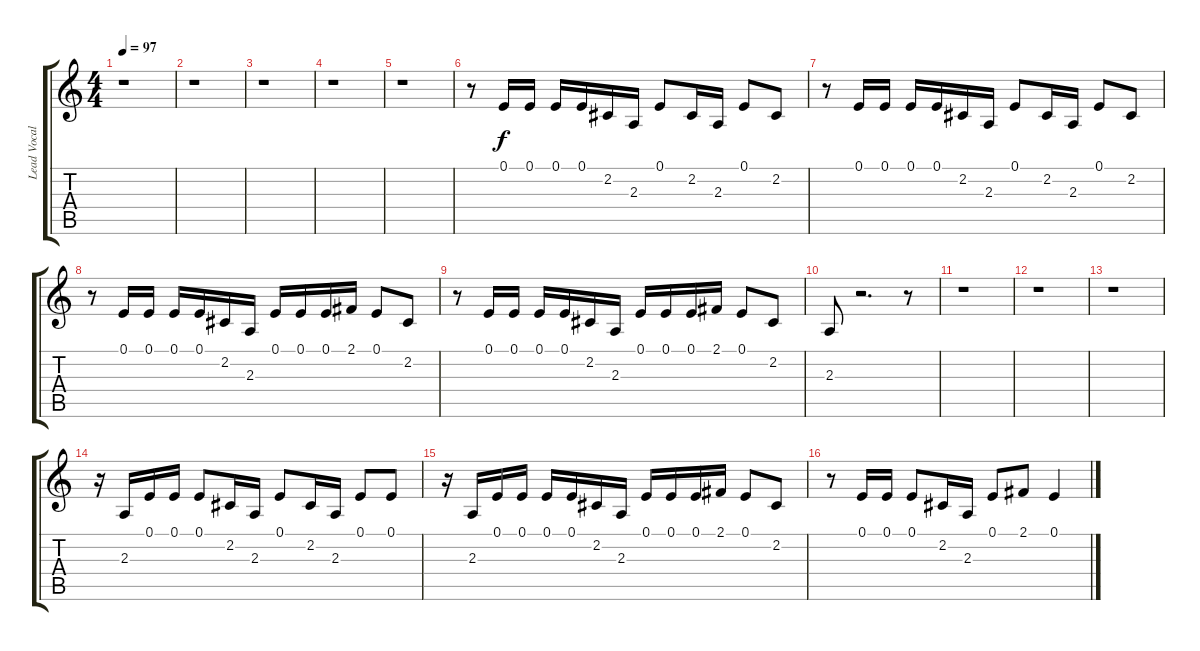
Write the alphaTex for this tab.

\track ("Lead Vocals" "Lead Vocal") {instrument trumpet}
\staff {score tabs}
\tuning (E4 B3 G3 D3 A2 E2) {hide}
\ts (4 4)
\tempo 97
\clef g2
\ks c
r.1{dy f instrument trumpet} |
r.1 |
r.1 |
r.1 |
r.1 |
r.8 0.1.16 0.1.16 0.1.16 0.1.16 2.2.16 2.3.16 0.1.8 2.2.16 2.3.16 0.1.8 2.2.8 |
r.8 0.1.16 0.1.16 0.1.16 0.1.16 2.2.16 2.3.16 0.1.8 2.2.16 2.3.16 0.1.8 2.2.8 |
r.8 0.1.16 0.1.16 0.1.16 0.1.16 2.2.16 2.3.16 0.1.16 0.1.16 0.1.16 2.1.16 0.1.8 2.2.8 |
r.8 0.1.16 0.1.16 0.1.16 0.1.16 2.2.16 2.3.16 0.1.16 0.1.16 0.1.16 2.1.16 0.1.8 2.2.8 |
2.3.8 r.2{d} r.8 |
r.1 |
r.1 |
r.1 |
r.16 2.3.16 0.1.16 0.1.16 0.1.8 2.2.16 2.3.16 0.1.8 2.2.16 2.3.16 0.1.8 0.1.8 |
r.16 2.3.16 0.1.16 0.1.16 0.1.16 0.1.16 2.2.16 2.3.16 0.1.16 0.1.16 0.1.16 2.1.16 0.1.8 2.2.8 |
r.8 0.1.16 0.1.16 0.1.8 2.2.16 2.3.16 0.1.8 2.1.8 0.1.4
